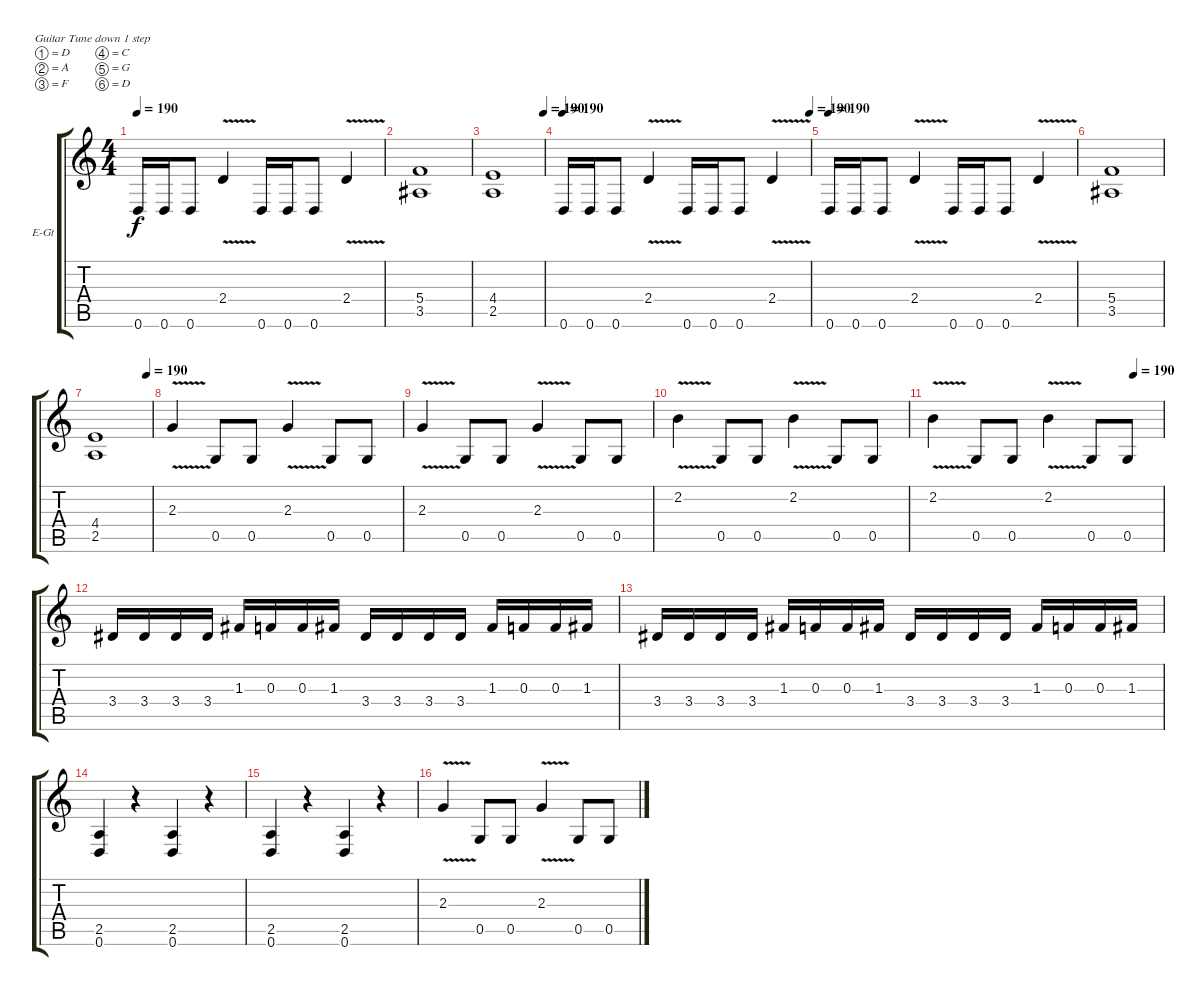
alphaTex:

\bracketExtendMode groupsimilarinstruments
\firstSystemTrackNameOrientation horizontal
\otherSystemsTrackNameOrientation horizontal
\track ("Paul - Guitar 2" "E-Gt") {instrument distortionguitar}
\staff {score tabs}
\tuning (D4 A3 F3 C3 G2 D2)
\ts (4 4)
\tempo 190
\clef g2
\ks c
0.6.16{dy f} 0.6.16 0.6.8 2.4{v}.4 0.6.16 0.6.16 0.6.8 2.4{v}.4 |
(5.4 3.5).1 |
\tempo (190 1)
(4.4 2.5).1 |
\tempo 190
\tempo (190 1)
0.6.16 0.6.16 0.6.8 2.4{v}.4 0.6.16 0.6.16 0.6.8 2.4{v}.4 |
\tempo 190
0.6.16 0.6.16 0.6.8 2.4{v}.4 0.6.16 0.6.16 0.6.8 2.4{v}.4 |
(5.4 3.5).1 |
\tempo (190 0.916667)
(4.4 2.5).1 |
2.3{v}.4 0.5.8 0.5.8 2.3{v}.4 0.5.8 0.5.8 |
2.3{v}.4 0.5.8 0.5.8 2.3{v}.4 0.5.8 0.5.8 |
2.2{v}.4 0.5.8 0.5.8 2.2{v}.4 0.5.8 0.5.8 |
\tempo (190 0.875)
2.2{v}.4 0.5.8 0.5.8 2.2{v}.4 0.5.8 0.5.8 |
3.4.16 3.4.16 3.4.16 3.4.16 1.3.16 0.3.16 0.3.16 1.3.16 3.4.16 3.4.16 3.4.16 3.4.16 1.3.16 0.3.16 0.3.16 1.3.16 |
3.4.16 3.4.16 3.4.16 3.4.16 1.3.16 0.3.16 0.3.16 1.3.16 3.4.16 3.4.16 3.4.16 3.4.16 1.3.16 0.3.16 0.3.16 1.3.16 |
(2.5 0.6).4 r.4 (2.5 0.6).4 r.4 |
(2.5 0.6).4 r.4 (2.5 0.6).4 r.4 |
2.3{v}.4 0.5.8 0.5.8 2.3{v}.4 0.5.8 0.5.8
